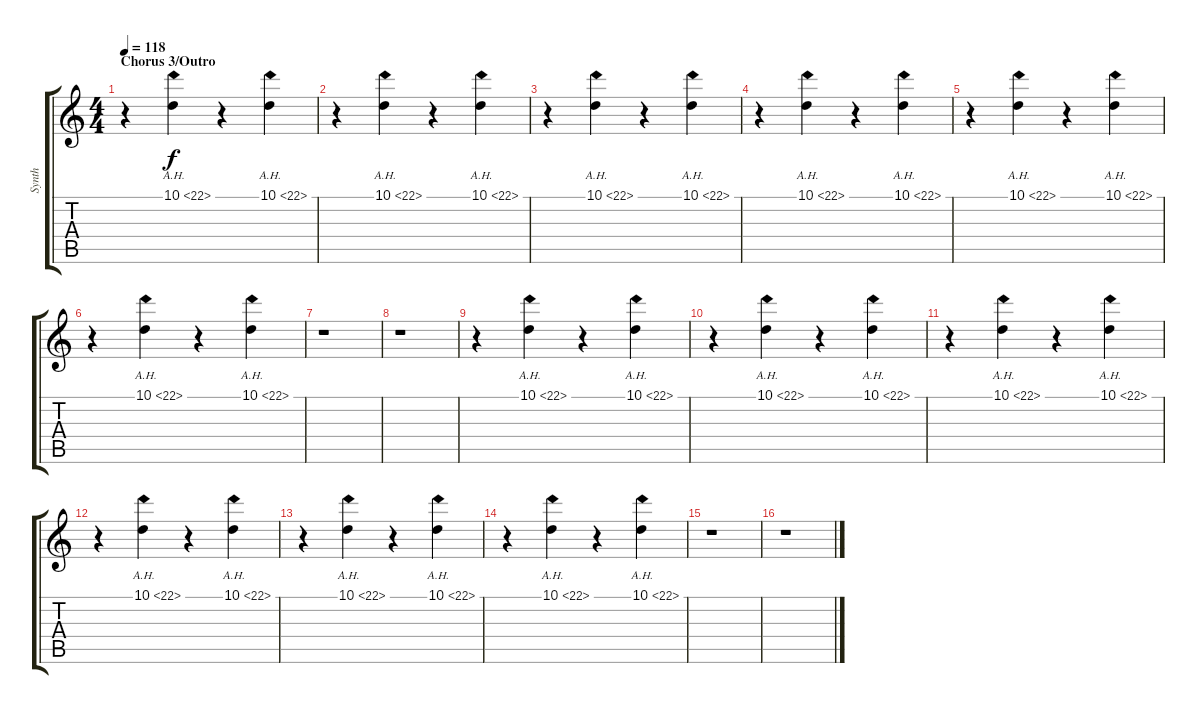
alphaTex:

\track ("Synth" "Synth") {instrument synthbrass1}
\staff {score tabs}
\tuning (E4 B3 G3 D3 A2 E2) {hide}
\ts (4 4)
\section ("" "Chorus 3/Outro")
\tempo 118
\clef g2
\ks c
r.4{dy f} 10.1{ah 12}.4 r.4 10.1{ah 12}.4 |
r.4 10.1{ah 12}.4 r.4 10.1{ah 12}.4 |
r.4 10.1{ah 12}.4 r.4 10.1{ah 12}.4 |
r.4 10.1{ah 12}.4 r.4 10.1{ah 12}.4 |
r.4 10.1{ah 12}.4 r.4 10.1{ah 12}.4 |
r.4 10.1{ah 12}.4 r.4 10.1{ah 12}.4 |
r.1 |
r.1 |
r.4 10.1{ah 12}.4 r.4 10.1{ah 12}.4 |
r.4 10.1{ah 12}.4 r.4 10.1{ah 12}.4 |
r.4 10.1{ah 12}.4 r.4 10.1{ah 12}.4 |
r.4 10.1{ah 12}.4 r.4 10.1{ah 12}.4 |
r.4 10.1{ah 12}.4 r.4 10.1{ah 12}.4 |
r.4 10.1{ah 12}.4 r.4 10.1{ah 12}.4 |
r.1 |
r.1
